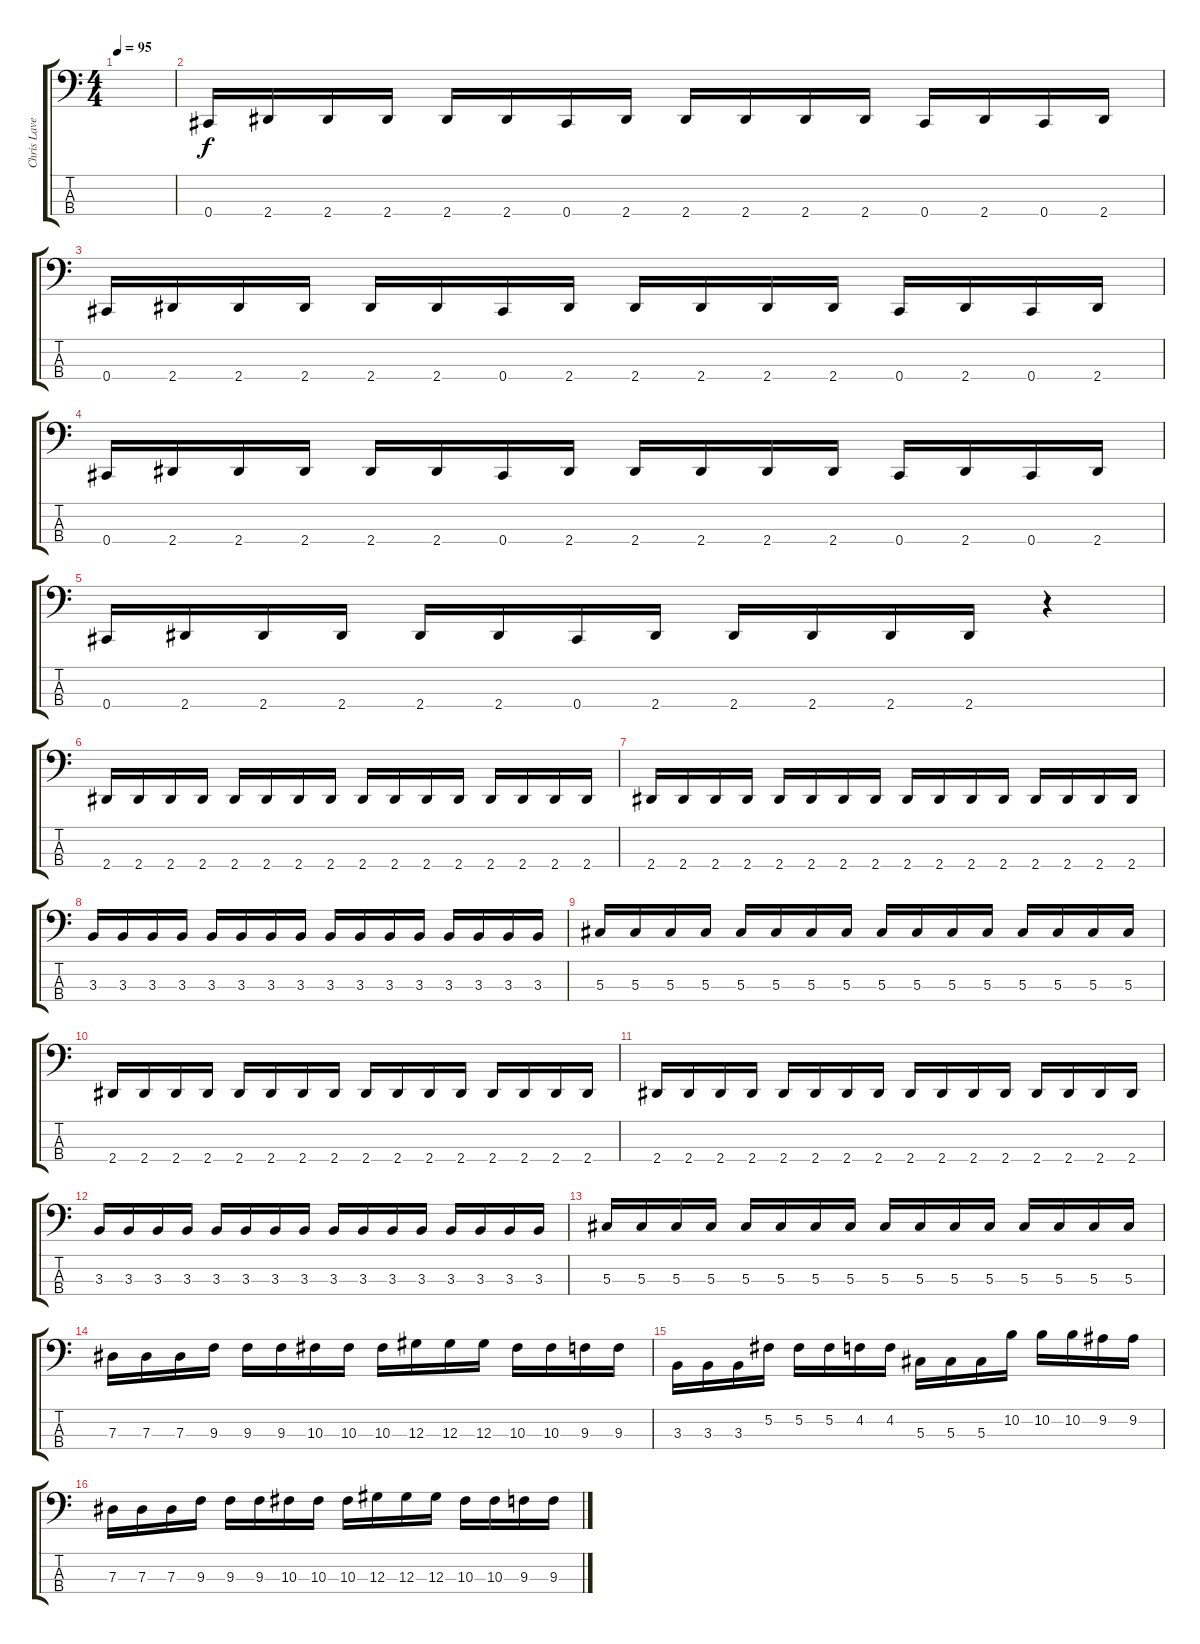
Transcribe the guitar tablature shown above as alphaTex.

\track ("Chris Lavery (Bass)" "Chris Lave") {instrument electricbasspick}
\staff {score tabs}
\tuning (Gb2 Db2 Ab1 Db1) {hide}
\ts (4 4)
\tempo 95
\clef f4
\ks c
|
0.4.16 2.4.16 2.4.16 2.4.16 2.4.16 2.4.16 0.4.16 2.4.16 2.4.16 2.4.16 2.4.16 2.4.16 0.4.16 2.4.16 0.4.16 2.4.16 |
0.4.16 2.4.16 2.4.16 2.4.16 2.4.16 2.4.16 0.4.16 2.4.16 2.4.16 2.4.16 2.4.16 2.4.16 0.4.16 2.4.16 0.4.16 2.4.16 |
0.4.16 2.4.16 2.4.16 2.4.16 2.4.16 2.4.16 0.4.16 2.4.16 2.4.16 2.4.16 2.4.16 2.4.16 0.4.16 2.4.16 0.4.16 2.4.16 |
0.4.16 2.4.16 2.4.16 2.4.16 2.4.16 2.4.16 0.4.16 2.4.16 2.4.16 2.4.16 2.4.16 2.4.16 r.4 |
2.4.16 2.4.16 2.4.16 2.4.16 2.4.16 2.4.16 2.4.16 2.4.16 2.4.16 2.4.16 2.4.16 2.4.16 2.4.16 2.4.16 2.4.16 2.4.16 |
2.4.16 2.4.16 2.4.16 2.4.16 2.4.16 2.4.16 2.4.16 2.4.16 2.4.16 2.4.16 2.4.16 2.4.16 2.4.16 2.4.16 2.4.16 2.4.16 |
3.3.16 3.3.16 3.3.16 3.3.16 3.3.16 3.3.16 3.3.16 3.3.16 3.3.16 3.3.16 3.3.16 3.3.16 3.3.16 3.3.16 3.3.16 3.3.16 |
5.3.16 5.3.16 5.3.16 5.3.16 5.3.16 5.3.16 5.3.16 5.3.16 5.3.16 5.3.16 5.3.16 5.3.16 5.3.16 5.3.16 5.3.16 5.3.16 |
2.4.16 2.4.16 2.4.16 2.4.16 2.4.16 2.4.16 2.4.16 2.4.16 2.4.16 2.4.16 2.4.16 2.4.16 2.4.16 2.4.16 2.4.16 2.4.16 |
2.4.16 2.4.16 2.4.16 2.4.16 2.4.16 2.4.16 2.4.16 2.4.16 2.4.16 2.4.16 2.4.16 2.4.16 2.4.16 2.4.16 2.4.16 2.4.16 |
3.3.16 3.3.16 3.3.16 3.3.16 3.3.16 3.3.16 3.3.16 3.3.16 3.3.16 3.3.16 3.3.16 3.3.16 3.3.16 3.3.16 3.3.16 3.3.16 |
5.3.16 5.3.16 5.3.16 5.3.16 5.3.16 5.3.16 5.3.16 5.3.16 5.3.16 5.3.16 5.3.16 5.3.16 5.3.16 5.3.16 5.3.16 5.3.16 |
7.3.16 7.3.16 7.3.16 9.3.16 9.3.16 9.3.16 10.3.16 10.3.16 10.3.16 12.3.16 12.3.16 12.3.16 10.3.16 10.3.16 9.3.16 9.3.16 |
3.3.16 3.3.16 3.3.16 5.2.16 5.2.16 5.2.16 4.2.16 4.2.16 5.3.16 5.3.16 5.3.16 10.2.16 10.2.16 10.2.16 9.2.16 9.2.16 |
7.3.16 7.3.16 7.3.16 9.3.16 9.3.16 9.3.16 10.3.16 10.3.16 10.3.16 12.3.16 12.3.16 12.3.16 10.3.16 10.3.16 9.3.16 9.3.16
